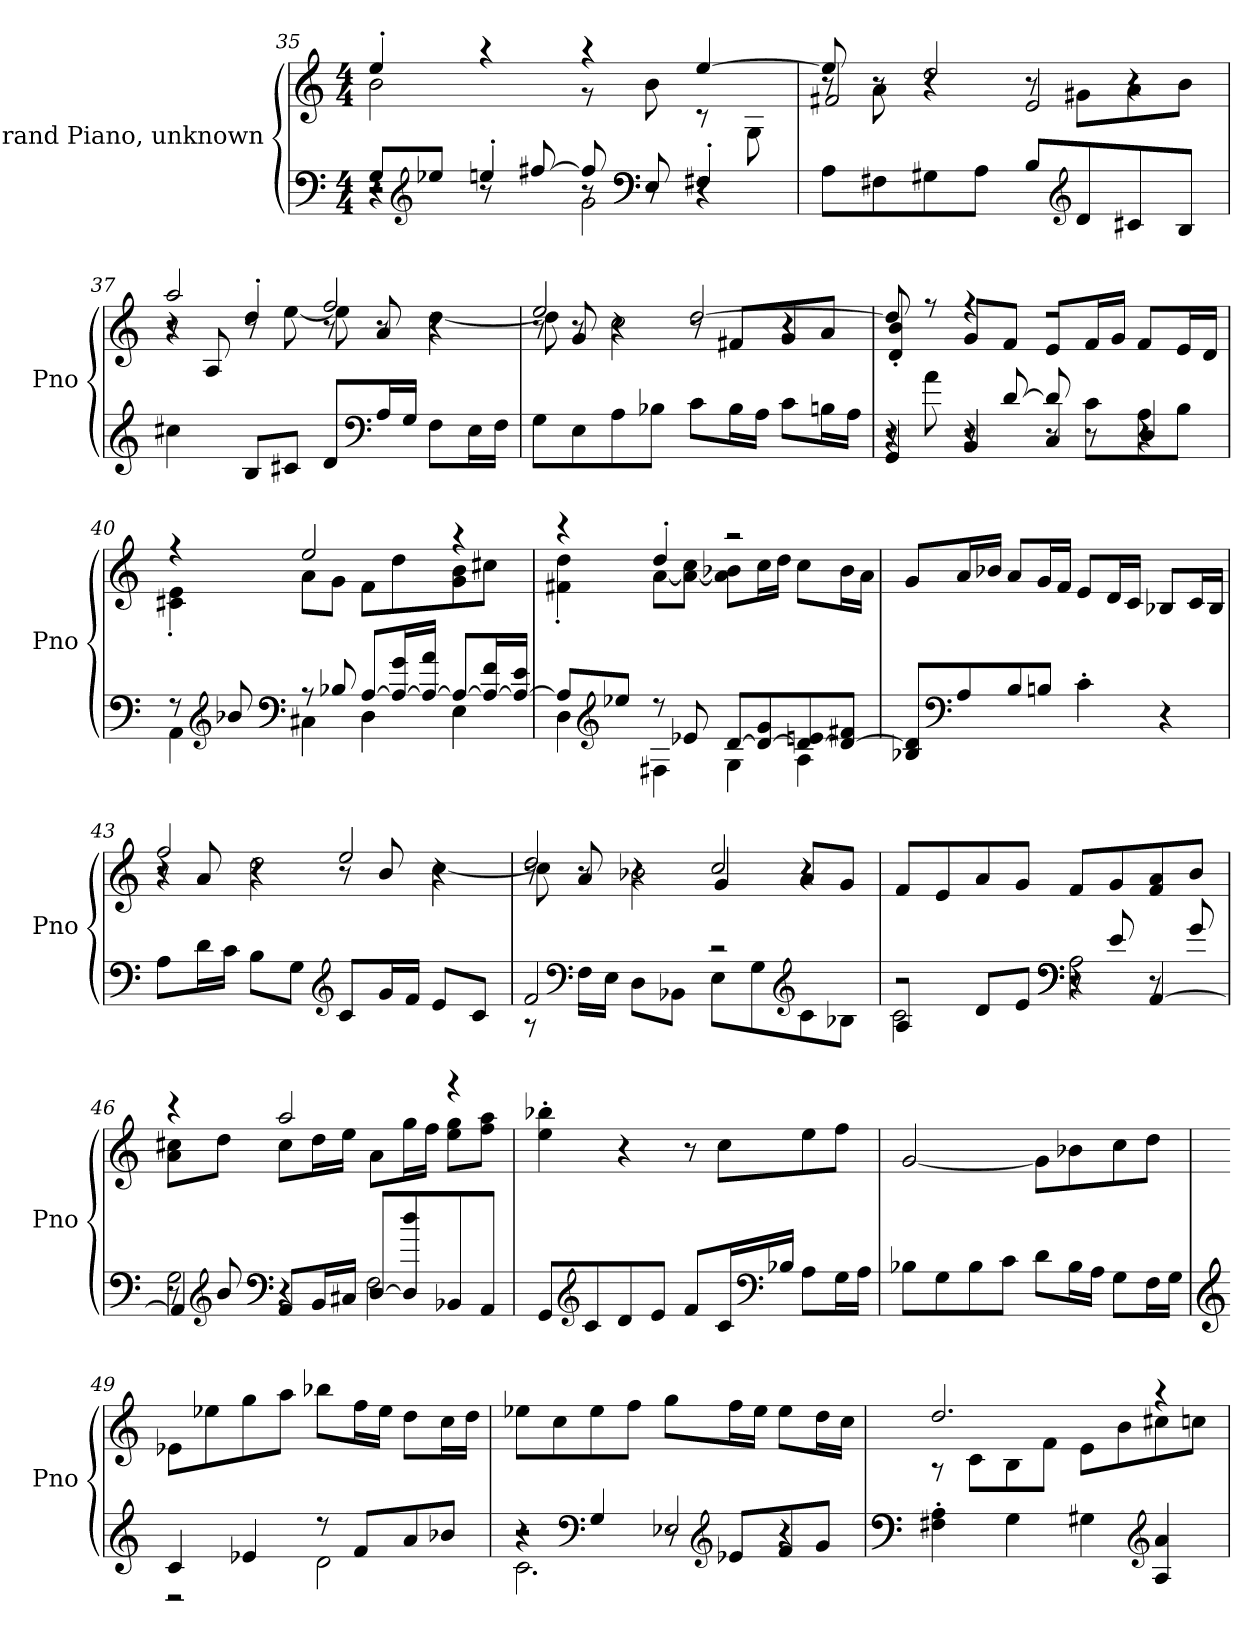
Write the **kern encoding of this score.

**kern	**kern
*part1	*part1
*staff2	*staff1
*I"Grand Piano, unknown	*
*I'Pno	*
*clefF4	*clefG2
*k[]	*k[]
*M4/4	*M4/4
=35	=35
*^	*^
*	*^	*	*
4r	2r	8G/L	4ee'/	2b\
*clefG2	*	*	*	*
.	.	8ee-X/J	.	.
8r	.	4een'/	4r	.
[8ff#X/	.	.	.	.
8ff#/]	2g\	8r	4r	8r
*clefF4	*	*	*	*
8r	.	8E/	.	8b\
4r	.	4F#X'/	[4ee/	8r
.	.	.	.	8G\
*v	*v	*v	*	*
=36	=36	=36
*	*	*^
8A\L	8ee/]	8r	2f#X/
8F#X\	8r	8a\	.
8G#X\	2dd/	4r	.
8A\J	.	.	.
8B/L	.	8r	2e/
*clefG2	*	*	*
8d/	.	8g#X\L	.
8c#X/	4r	8a\	.
8B/J	.	8b\J	.
!!LO:LB:g=z	!!	!!
=37	=37	=37	=37
4cc#X\	2aa/	4r	8r
.	.	.	8A/
8B/L	.	8r	4dd'/
8c#X/J	.	[8ee\	.
8d/L	2ff/	8ee\]	8r
*clefF4	*	*	*
16A/L	.	8r	8a/
16G/JJ	.	.	.
8F\L	.	[4dd\	4r
16E\L	.	.	.
16F\JJ	.	.	.
=38	=38	=38	=38
8G\L	2ee/	8dd\]	8r
8E\	.	8r	8g/
8A\	.	2cc\	4r
8B-X\J	.	.	.
8c\L	[2dd/	.	8r
16B-\L	.	.	8f#X/L
16A\JJ	.	.	.
8c\L	.	4r	8g/
16Bn\L	.	.	8a/J
16A\JJ	.	.	.
*	*	*v	*v
=39	=39	=39
*^	*	*
*	*^	*	*
4r	8r	4GG/	8dd/]	4d/' 4b/'
.	8a\	.	8r	.
8r	4r	4BB/	4r	8g/L
[8d/	.	.	.	8f/J
8d/]	8r	4C/	2r	8e/L
8r	8c\L	.	.	16f/L
.	.	.	.	16g/JJ
4r	8A\	4D/	.	8f/L
.	8B\J	.	.	16e/L
.	.	.	.	16d/JJ
*	*v	*v	*	*
!!LO:LB:g=z	!!
=40	=40	=40	=40
8r	4AA\	4r	4c#X\' 4e\'
*clefG2	*	*	*
8b-X/	.	.	.
*clefF4	*	*	*
8r	4C#X\	2ee/	8a\L
8B-X/	.	.	8g\J
[8A/L	4D\	.	8f\L
16A/_ 16g/L	.	.	8dd\
16A/_ 16a/JJ	.	.	.
8A/L_	4E\	4r	8g\ 8b\
16A/_ 16f/L	.	.	8cc#X\J
16A/_ 16e/JJ	.	.	.
=41	=41	=41	=41
8A/L]	4D\	4r	4f#X\' 4dd\'
*clefG2	*	*	*
8ee-X/J	.	.	.
8r	4F#X\	4dd'/	[8a\L
8e-X/	.	.	8a\_ 8cc\J
[8d/L	4G\	2r	8a\] 8b-X\L
8d/_ 8g/	.	.	16cc\L
.	.	.	16dd\JJ
8d/_ 8en/	4A\	.	8cc\L
8d/_ 8f#X/J	.	.	16b-\L
.	.	.	16a\JJ
*v	*v	*	*
*	*v	*v
!!LO:PB:g=z
=42	=42
8B-X/ 8d/]L	8g/L
*clefF4	*
8A/	16a/L
.	16b-X/JJ
8B-/	8a/L
8Bn/J	16g/L
.	16f/JJ
4c'\	8e/L
.	16d/L
.	16c/JJ
4r	8B-X/L
.	16c/L
.	16B-/JJ
=43	=43
*	*^
*	*	*^
8A\L	2ff/	4r	8r
16d\L	.	.	8a/
16c\JJ	.	.	.
8B\L	.	2dd\	4r
8G\J	.	.	.
*clefG2	*	*	*
8c/L	2ee/	.	8r
16g/L	.	.	8b/
16f/JJ	.	.	.
8e/L	.	[4cc\	4r
8c/J	.	.	.
=44	=44	=44	=44
*^	*	*	*
2f/	8r	2dd/	8cc\]	8r
*clefF4	*	*	*	*
.	16F\LL	.	8r	8a/
.	16E\JJ	.	.	.
.	8D\L	.	2b-X\	4r
.	8BB-X\J	.	.	.
2r	8E\L	2cc/	.	4g/
.	8G\	.	.	.
*clefG2	*	*	*	*
.	8c\	.	4r	8a/L
.	8B-X\J	.	.	8g/J
*	*	*v	*v	*v
!!LO:LB:g=z
=45	=45	=45
*	*^	*
4A/	2c\	2r	8f/L
.	.	.	8e/
8d/L	.	.	8a/
8e/J	.	.	8g/J
*clefF4	*	*	*
8r	2A\	4r	8f/L
8e/	.	.	8g/
8r	.	[4AA/	8f/ 8a/
8g/	.	.	8b/J
=46	=46	=46	=46
*	*	*	*^
8r	2G\	4AA/]	4r	8a\ 8cc#X\L
*clefG2	*	*	*	*
8b/	.	.	.	8dd\J
*clefF4	*	*	*	*
8AA/L	.	4r	2aa/	8cc#\L
16BB/L	.	.	.	16dd\L
16C#X/JJ	.	.	.	16ee\JJ
[8D/L	2F\	2r	.	8a\L
8D/] 8dd/	.	.	.	16gg\L
.	.	.	.	16ff\JJ
8BB-X/	.	.	4r	8ee\ 8gg\L
8AA/J	.	.	.	8ff\ 8aa\J
*v	*v	*v	*	*
*	*v	*v
=47	=47
8GG/L	4ee\' 4bb-X\'
*clefG2	*
8c/	.
8d/	4r
8e/J	.
8f/L	8r
16c/L	8cc\L
*clefF4	*
16B-X/JJ	.
8A\L	8ee\
16G\L	8ff\J
16A\JJ	.
!!LO:LB:g=z
=48	=48
8B-X\L	[2g/
8G\	.
8B-\	.
8c\J	.
8d\L	8g\L]
16B-\L	8b-X\
16A\JJ	.
8G\L	8cc\
16F\L	8dd\J
16G\JJ	.
=49	=49
*clefG2	*
*^	*
4c/	2r	8e-X\L
.	.	8ee-X\
4e-X/	.	8gg\
.	.	8aa\J
8r	2d\	8bb-X\L
8f/L	.	16ff\L
.	.	16ee-\JJ
8a/	.	8dd\L
8b-X/J	.	16cc\L
.	.	16dd\JJ
=50	=50	=50
*	*^	*
4r	2.c\	2r	8ee-X\L
.	.	.	8cc\
*clefF4	*	*	*
4G/	.	.	8ee-\
.	.	.	8ff\J
8r	.	2E-X/	8gg\L
*clefG2	*	*	*
8e-X/L	.	.	16ff\L
.	.	.	16ee-\JJ
8f/	4r	.	8ee-\L
8g/J	.	.	16dd\L
.	.	.	16cc\JJ
*v	*v	*v	*
!!LO:LB:g=z
=51	=51
*clefF4	*
*	*^
4F#X\' 4A\'	2.dd/	8r
.	.	8c\L
4G\	.	8B\
.	.	8f\J
4G#X\	.	8e\L
.	.	8b\
*clefG2	*	*
4A/ 4a/	4r	8cc#X\
.	.	8ccn\J
*	*v	*v
=	=
*-	*-
